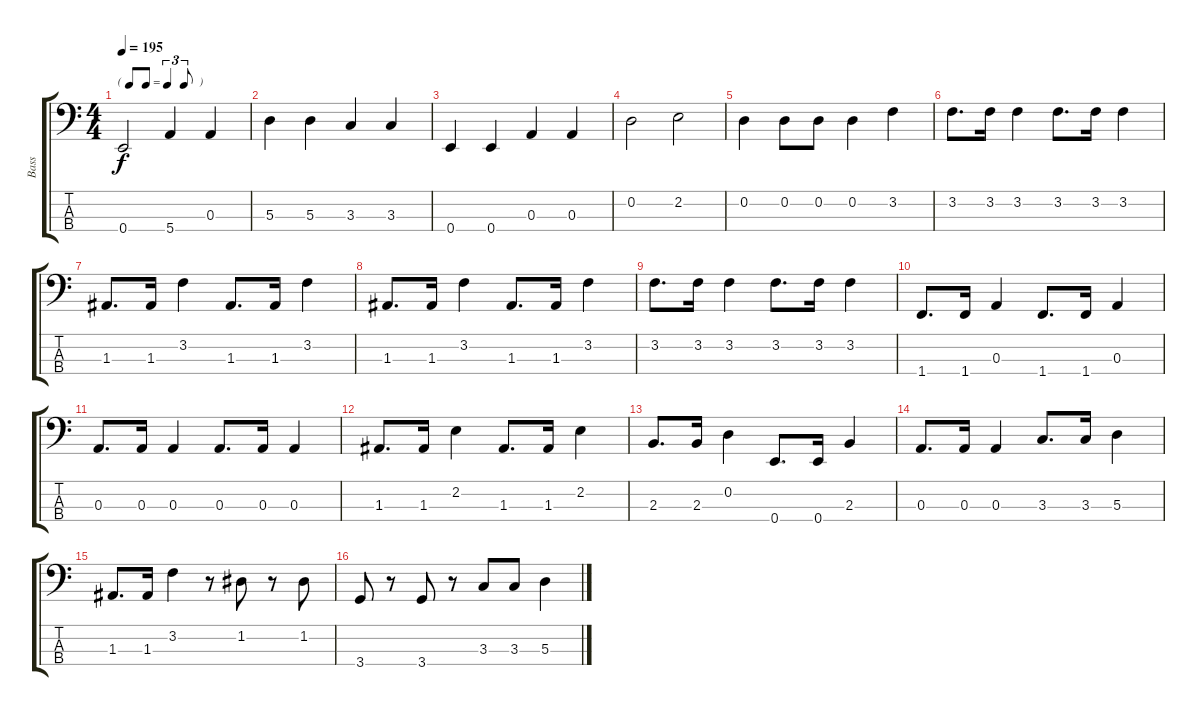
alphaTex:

\track ("Bass" "Bass") {instrument acousticbass}
\staff {score tabs}
\tuning (G2 D2 A1 E1) {hide}
\ts (4 4)
\tf triplet8th
\tempo 195
\clef f4
\ks c
0.4.2{dy f} 5.4.4 0.3.4 |
5.3.4 5.3.4 3.3.4 3.3.4 |
0.4.4 0.4.4 0.3.4 0.3.4 |
0.2.2 2.2.2 |
0.2.4 0.2.8 0.2.8 0.2.4 3.2.4 |
3.2.8{d} 3.2.16 3.2.4 3.2.8{d} 3.2.16 3.2.4 |
1.3.8{d} 1.3.16 3.2.4 1.3.8{d} 1.3.16 3.2.4 |
1.3.8{d} 1.3.16 3.2.4 1.3.8{d} 1.3.16 3.2.4 |
3.2.8{d} 3.2.16 3.2.4 3.2.8{d} 3.2.16 3.2.4 |
1.4.8{d} 1.4.16 0.3.4 1.4.8{d} 1.4.16 0.3.4 |
0.3.8{d} 0.3.16 0.3.4 0.3.8{d} 0.3.16 0.3.4 |
1.3.8{d} 1.3.16 2.2.4 1.3.8{d} 1.3.16 2.2.4 |
2.3.8{d} 2.3.16 0.2.4 0.4.8{d} 0.4.16 2.3.4 |
0.3.8{d} 0.3.16 0.3.4 3.3.8{d} 3.3.16 5.3.4 |
1.3.8{d} 1.3.16 3.2.4 r.8 1.2.8 r.8 1.2.8 |
3.4.8 r.8 3.4.8 r.8 3.3.8 3.3.8 5.3.4
